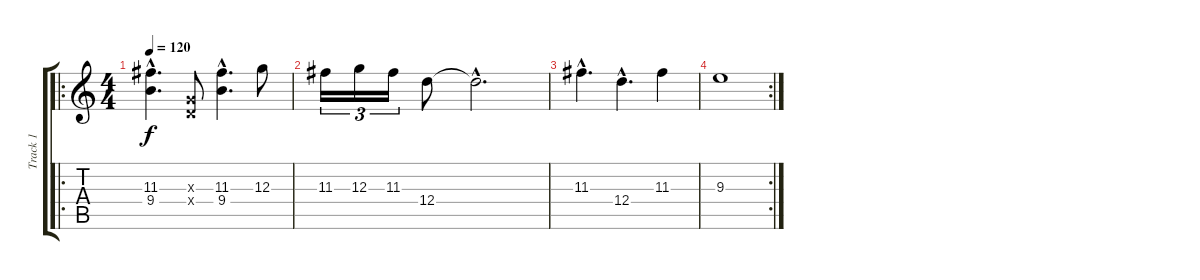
\track ("Track 1" "Track 1") {instrument distortionguitar}
\staff {score tabs}
\tuning (E4 B3 G3 D3 A2 E2) {hide}
\ro
\ts (4 4)
\tempo 120
\clef g2
\ks c
(11.3{hac} 9.4{hac}).4{d dy f instrument distortionguitar} (0.3{x} 0.4{x}).8 (11.3{hac} 9.4{hac}).4{d} 12.3.8 |
11.3.16{tu (3 2)} 12.3.16{tu (3 2)} 11.3.16{tu (3 2)} 12.4.8 12.4{hac t}.2{d} |
11.3{hac}.4{d} 12.4{hac}.4{d} 11.3.4 |
\rc 2
9.3.1
